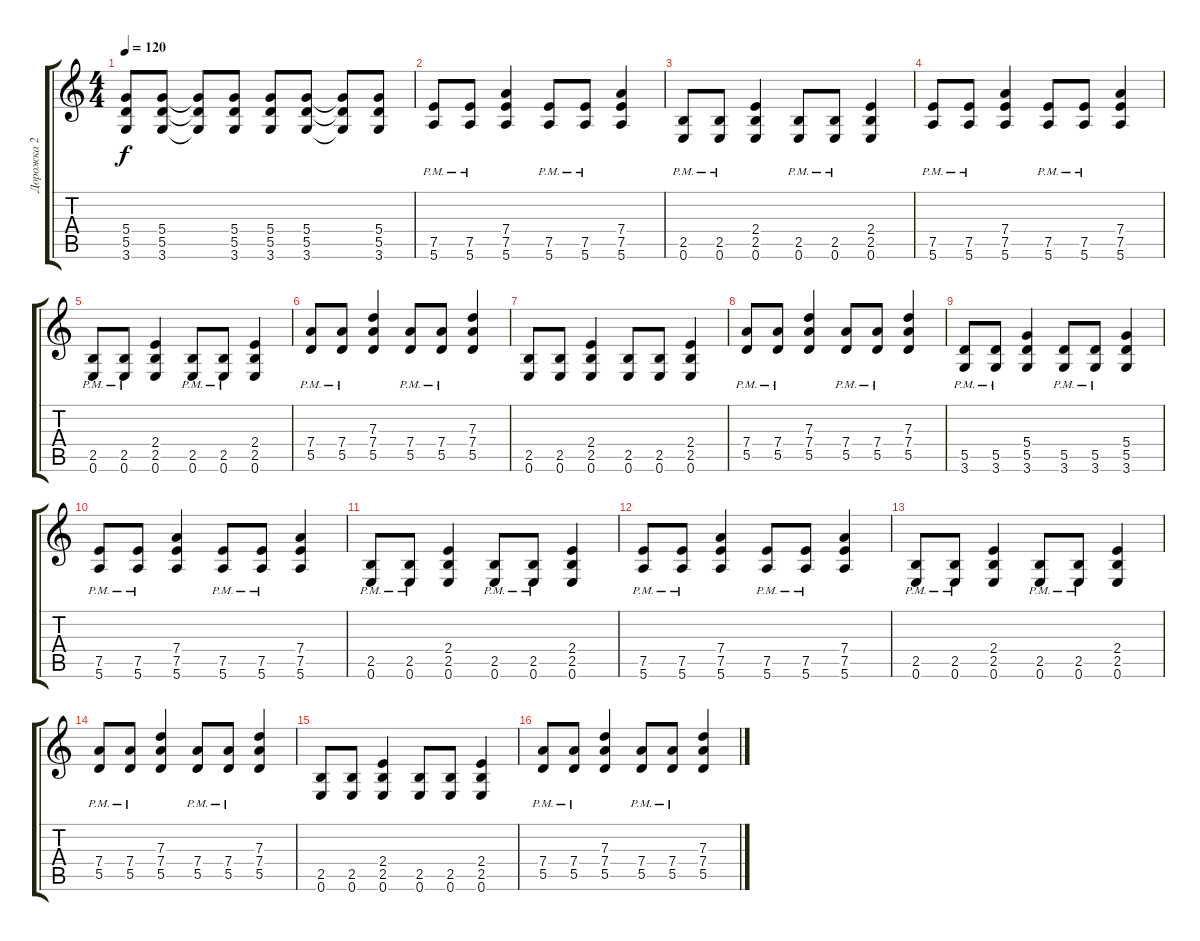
\track ("Дорожка 2" "Дорожка 2") {instrument distortionguitar}
\staff {score tabs}
\tuning (E4 B3 G3 D3 A2 E2) {hide}
\ts (4 4)
\tempo 120
\clef g2
\ks c
(5.4 5.5 3.6).8{dy f} (5.4 5.5 3.6).8 (5.4{t} 5.5{t} 3.6{t}).8 (5.4 5.5 3.6).8 (5.4 5.5 3.6).8 (5.4 5.5 3.6).8 (5.4{t} 5.5{t} 3.6{t}).8 (5.4 5.5 3.6).8 |
(7.5{pm} 5.6{pm}).8 (7.5{pm} 5.6{pm}).8 (7.4 7.5 5.6).4 (7.5{pm} 5.6{pm}).8 (7.5{pm} 5.6{pm}).8 (7.4 7.5 5.6).4 |
(2.5{pm} 0.6{pm}).8 (2.5{pm} 0.6{pm}).8 (2.4 2.5 0.6).4 (2.5{pm} 0.6{pm}).8 (2.5{pm} 0.6{pm}).8 (2.4 2.5 0.6).4 |
(7.5{pm} 5.6{pm}).8 (7.5{pm} 5.6{pm}).8 (7.4 7.5 5.6).4 (7.5{pm} 5.6{pm}).8 (7.5{pm} 5.6{pm}).8 (7.4 7.5 5.6).4 |
(2.5{pm} 0.6{pm}).8 (2.5{pm} 0.6{pm}).8 (2.4 2.5 0.6).4 (2.5{pm} 0.6{pm}).8 (2.5{pm} 0.6{pm}).8 (2.4 2.5 0.6).4 |
(7.4{pm} 5.5{pm}).8 (7.4{pm} 5.5{pm}).8 (7.3 7.4 5.5).4 (7.4{pm} 5.5{pm}).8 (7.4{pm} 5.5{pm}).8 (7.3 7.4 5.5).4 |
(2.5 0.6).8 (2.5 0.6).8 (2.4 2.5 0.6).4 (2.5 0.6).8 (2.5 0.6).8 (2.4 2.5 0.6).4 |
(7.4{pm} 5.5{pm}).8 (7.4{pm} 5.5{pm}).8 (7.3 7.4 5.5).4 (7.4{pm} 5.5{pm}).8 (7.4{pm} 5.5{pm}).8 (7.3 7.4 5.5).4 |
(5.5{pm} 3.6{pm}).8 (5.5{pm} 3.6{pm}).8 (5.4 5.5 3.6).4 (5.5{pm} 3.6{pm}).8 (5.5{pm} 3.6{pm}).8 (5.4 5.5 3.6).4 |
(7.5{pm} 5.6{pm}).8 (7.5{pm} 5.6{pm}).8 (7.4 7.5 5.6).4 (7.5{pm} 5.6{pm}).8 (7.5{pm} 5.6{pm}).8 (7.4 7.5 5.6).4 |
(2.5{pm} 0.6{pm}).8 (2.5{pm} 0.6{pm}).8 (2.4 2.5 0.6).4 (2.5{pm} 0.6{pm}).8 (2.5{pm} 0.6{pm}).8 (2.4 2.5 0.6).4 |
(7.5{pm} 5.6{pm}).8 (7.5{pm} 5.6{pm}).8 (7.4 7.5 5.6).4 (7.5{pm} 5.6{pm}).8 (7.5{pm} 5.6{pm}).8 (7.4 7.5 5.6).4 |
(2.5{pm} 0.6{pm}).8 (2.5{pm} 0.6{pm}).8 (2.4 2.5 0.6).4 (2.5{pm} 0.6{pm}).8 (2.5{pm} 0.6{pm}).8 (2.4 2.5 0.6).4 |
(7.4{pm} 5.5{pm}).8 (7.4{pm} 5.5{pm}).8 (7.3 7.4 5.5).4 (7.4{pm} 5.5{pm}).8 (7.4{pm} 5.5{pm}).8 (7.3 7.4 5.5).4 |
(2.5 0.6).8 (2.5 0.6).8 (2.4 2.5 0.6).4 (2.5 0.6).8 (2.5 0.6).8 (2.4 2.5 0.6).4 |
(7.4{pm} 5.5{pm}).8 (7.4{pm} 5.5{pm}).8 (7.3 7.4 5.5).4 (7.4{pm} 5.5{pm}).8 (7.4{pm} 5.5{pm}).8 (7.3 7.4 5.5).4
